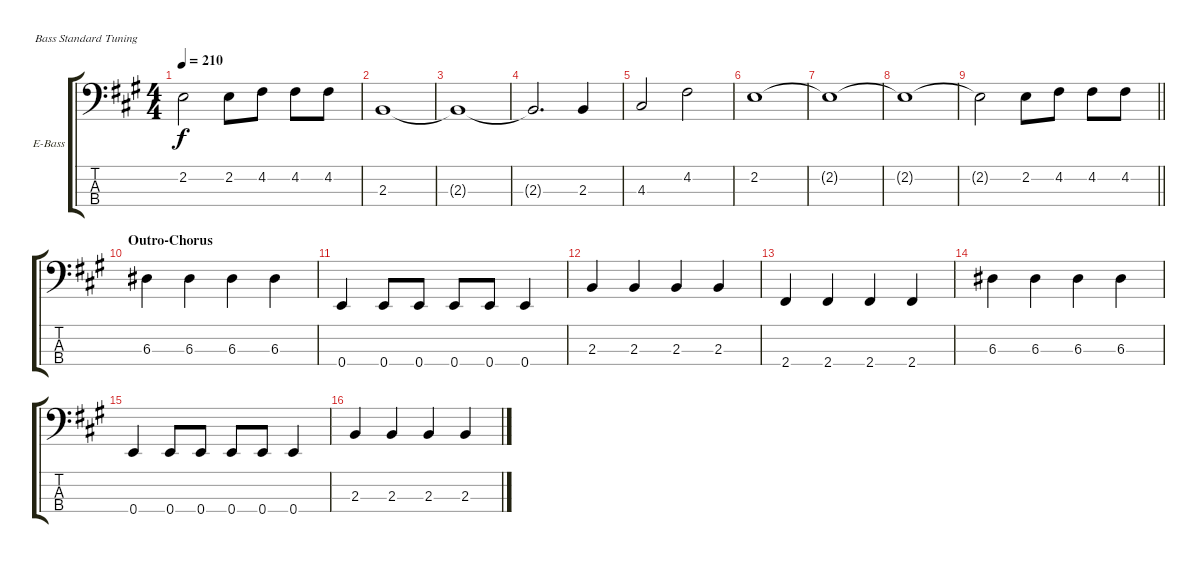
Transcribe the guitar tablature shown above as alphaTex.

\defaultSystemsLayout 4
\bracketExtendMode groupsimilarinstruments
\firstSystemTrackNameOrientation horizontal
\otherSystemsTrackNameOrientation horizontal
\track ("Bass" "E-Bass") {instrument electricbassfinger}
\staff {score tabs}
\tuning (G2 D2 A1 E1)
\ts (4 4)
\tempo 210
\clef f4
\ks a
2.2{t}.2{dy f} 2.2.8 4.2.8 4.2.8 4.2.8 |
2.3.1 |
2.3{t}.1 |
2.3{t}.2{d} 2.3.4 |
4.3.2 4.2.2 |
2.2.1 |
2.2{t}.1 |
2.2{t}.1 |
\barLineRight lightlight
2.2{t}.2 2.2.8 4.2.8 4.2.8 4.2.8 |
\section ("" "Outro-Chorus")
6.3.4 6.3.4 6.3.4 6.3.4 |
0.4.4 0.4.8 0.4.8 0.4.8 0.4.8 0.4.4 |
2.3.4 2.3.4 2.3.4 2.3.4 |
2.4.4 2.4.4 2.4.4 2.4.4 |
6.3.4 6.3.4 6.3.4 6.3.4 |
0.4.4 0.4.8 0.4.8 0.4.8 0.4.8 0.4.4 |
2.3.4 2.3.4 2.3.4 2.3.4
